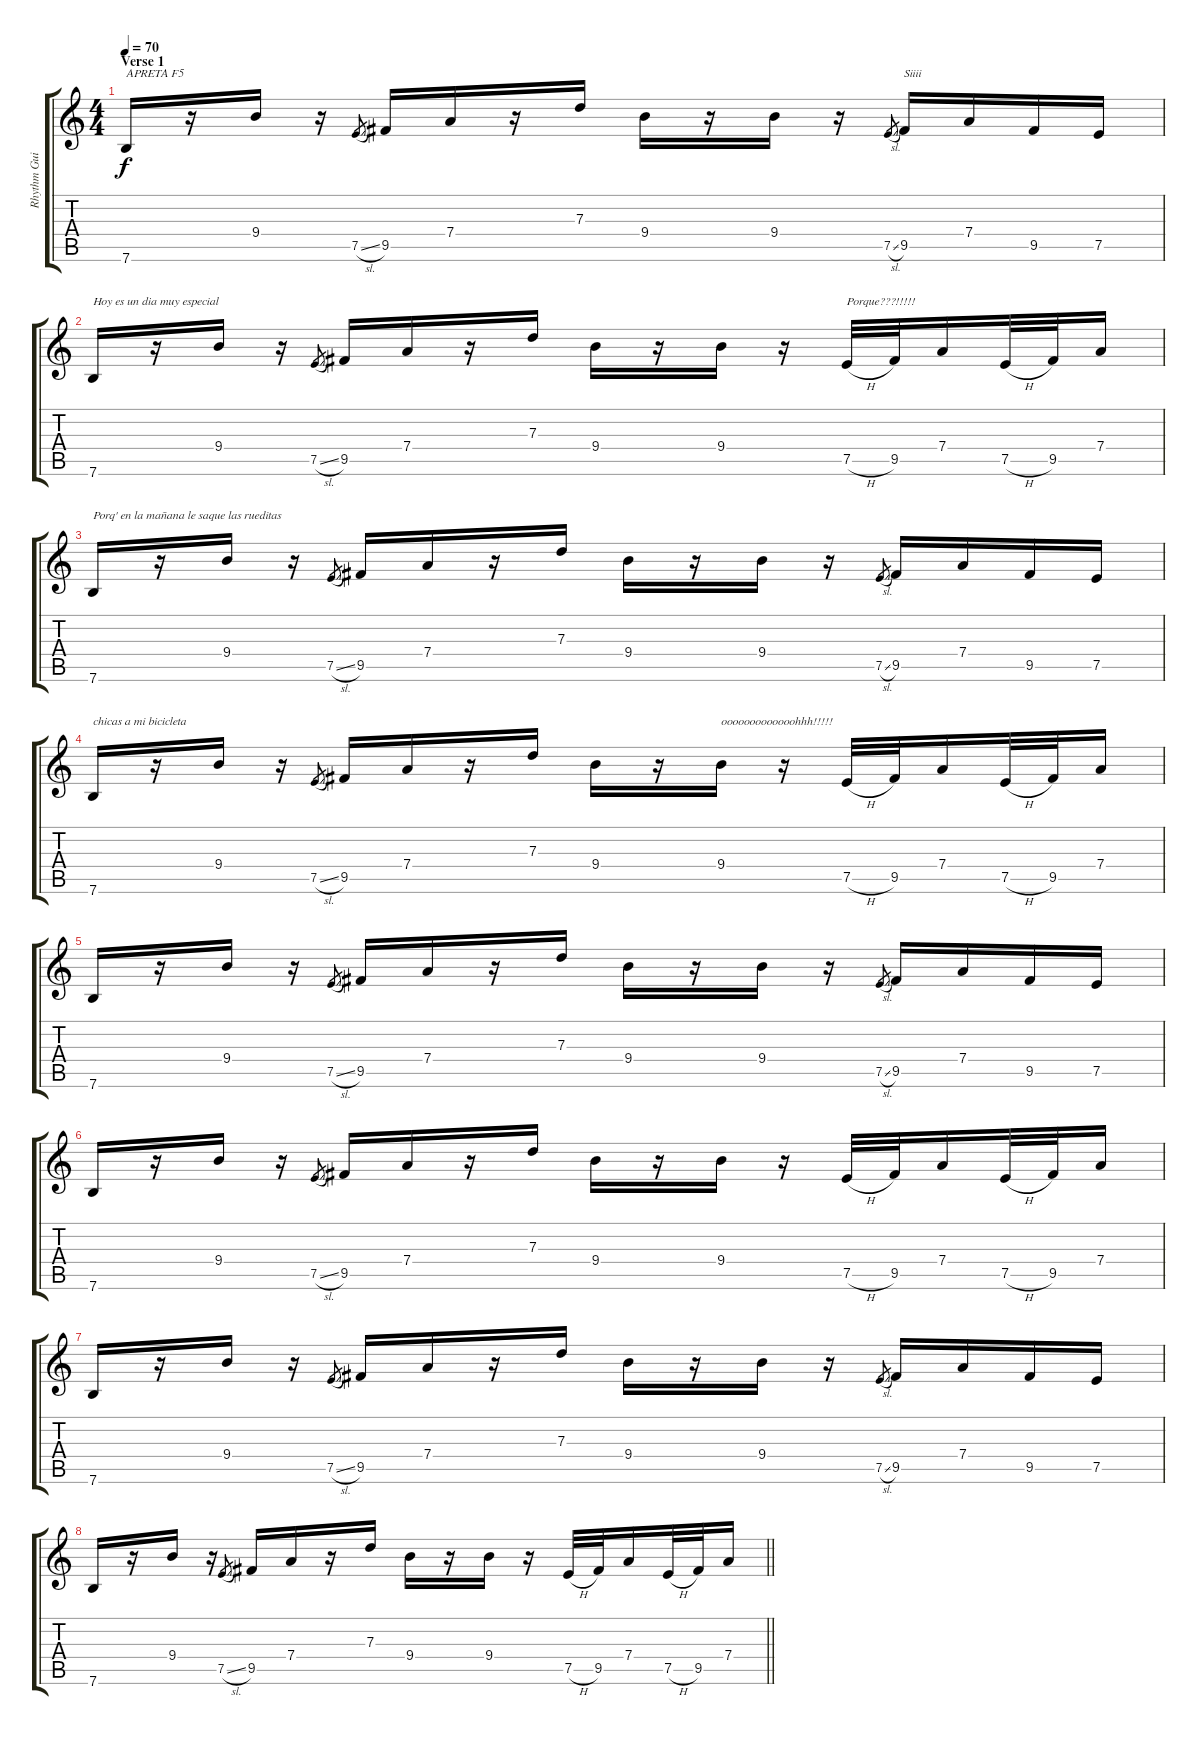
\track ("Rhythm Guitar" "Rhythm Gui") {instrument distortionguitar}
\staff {score tabs}
\tuning (E4 B3 G3 D3 A2 E2) {hide}
\ts (4 4)
\section ("" "Verse 1")
\tempo 70
\clef g2
\ks c
7.6.16{txt "APRETA F5" dy f instrument distortionguitar} r.16 9.4.16 r.16 7.5{sl}.8{gr} 9.5.16 7.4.16 r.16 7.3.16 9.4.16 r.16 9.4.16 r.16 7.5{sl}.8{gr} 9.5.16{txt "Siiii"} 7.4.16 9.5.16 7.5.16 |
7.6.16{txt "Hoy es un dia muy especial"} r.16 9.4.16 r.16 7.5{sl}.8{gr} 9.5.16 7.4.16 r.16 7.3.16 9.4.16 r.16 9.4.16 r.16 7.5{h}.32{txt "Porque???!!!!!"} 9.5.32 7.4.16 7.5{h}.32 9.5.32 7.4.16 |
7.6.16{txt "Porq' en la mañana le saque las rueditas"} r.16 9.4.16 r.16 7.5{sl}.8{gr} 9.5.16 7.4.16 r.16 7.3.16 9.4.16 r.16 9.4.16 r.16 7.5{sl}.8{gr} 9.5.16 7.4.16 9.5.16 7.5.16 |
7.6.16{txt "chicas a mi bicicleta"} r.16 9.4.16 r.16 7.5{sl}.8{gr} 9.5.16 7.4.16 r.16 7.3.16 9.4.16 r.16 9.4.16{txt "ooooooooooooohhh!!!!!"} r.16 7.5{h}.32 9.5.32 7.4.16 7.5{h}.32 9.5.32 7.4.16 |
7.6.16 r.16 9.4.16 r.16 7.5{sl}.8{gr} 9.5.16 7.4.16 r.16 7.3.16 9.4.16 r.16 9.4.16 r.16 7.5{sl}.8{gr} 9.5.16 7.4.16 9.5.16 7.5.16 |
7.6.16 r.16 9.4.16 r.16 7.5{sl}.8{gr} 9.5.16 7.4.16 r.16 7.3.16 9.4.16 r.16 9.4.16 r.16 7.5{h}.32 9.5.32 7.4.16 7.5{h}.32 9.5.32 7.4.16 |
7.6.16 r.16 9.4.16 r.16 7.5{sl}.8{gr} 9.5.16 7.4.16 r.16 7.3.16 9.4.16 r.16 9.4.16 r.16 7.5{sl}.8{gr} 9.5.16 7.4.16 9.5.16 7.5.16 |
\barLineRight lightlight
7.6.16 r.16 9.4.16 r.16 7.5{sl}.8{gr} 9.5.16 7.4.16 r.16 7.3.16 9.4.16 r.16 9.4.16 r.16 7.5{h}.32 9.5.32 7.4.16 7.5{h}.32 9.5.32 7.4.16
